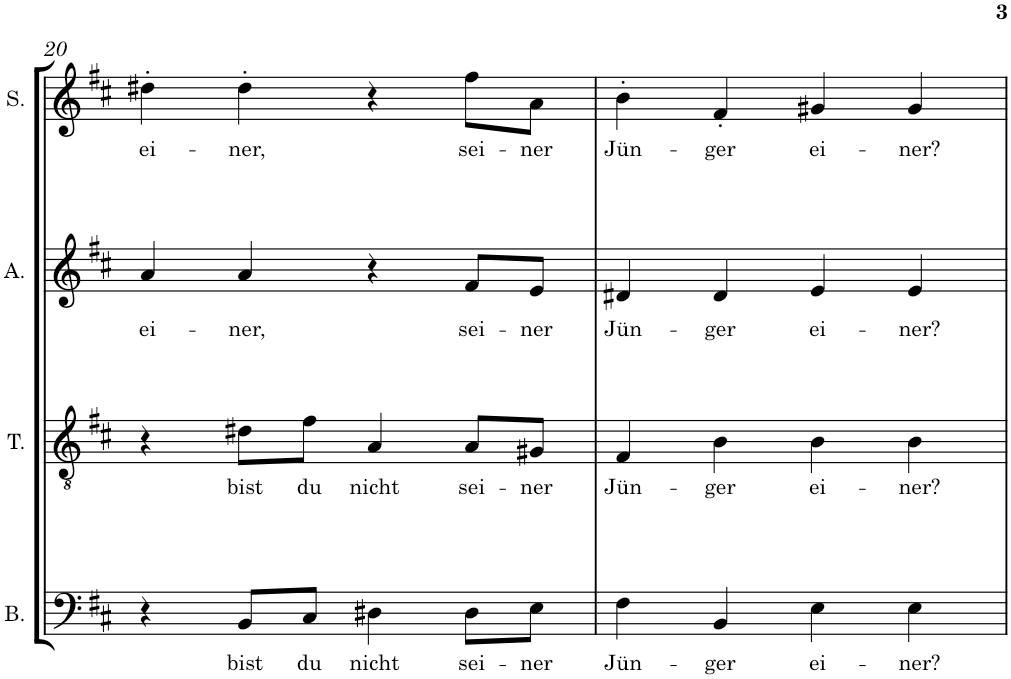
**kern	**text	**kern	**text	**kern	**text	**kern	**text
*part4	*part4	*part3	*part3	*part2	*part2	*part1	*part1
*staff4	*staff4	*staff3	*staff3	*staff2	*staff2	*staff1	*staff1
*I"Baß	*	*I"Tenor	*	*I"Alt	*	*I"Sopran	*
*I'B.	*	*I'T.	*	*I'A.	*	*I'S.	*
!!LO:PB:g=z
*clefF4	*	*clefGv2	*	*clefG2	*	*clefG2	*
*k[f#c#]	*	*k[f#c#]	*	*k[f#c#]	*	*k[f#c#]	*
*D:	*	*D:	*	*D:	*	*D:	*
*M4/4	*	*M4/4	*	*M4/4	*	*M4/4	*
=20	=20	=20	=20	=20	=20	=20	=20
!	!	!	!	!	!LO:LY:b	!	!LO:LY:b
4r	.	4r	.	4a/	ei-	4dd#X'\	ei-
!	!LO:LY:b	!	!LO:LY:b	!	!LO:LY:b	!	!LO:LY:b
8BB/L	bist	8d#X\L	bist	4a/	-ner,	4dd#'\	-ner,
!	!LO:LY:b	!	!LO:LY:b	!	!	!	!
8C#/J	du	8f#\J	du	.	.	.	.
!	!LO:LY:b	!	!LO:LY:b	!	!	!	!
4D#X\	nicht	4A/	nicht	4r	.	4r	.
!	!LO:LY:b	!	!LO:LY:b	!	!LO:LY:b	!	!LO:LY:b
8D#\L	sei-	8A/L	sei-	8f#/L	sei-	8ff#\L	sei-
!	!LO:LY:b	!	!LO:LY:b	!	!LO:LY:b	!	!LO:LY:b
8E\J	-ner	8G#X/J	-ner	8e/J	-ner	8a\J	-ner
=21	=21	=21	=21	=21	=21	=21	=21
!	!LO:LY:b	!	!LO:LY:b	!	!LO:LY:b	!	!LO:LY:b
4F#\	Jün-	4F#/	Jün-	4d#X/	Jün-	4b'\	Jün-
!	!LO:LY:b	!	!LO:LY:b	!	!LO:LY:b	!	!LO:LY:b
4BB/	-ger	4B\	-ger	4d#/	-ger	4f#'/	-ger
!	!LO:LY:b	!	!LO:LY:b	!	!LO:LY:b	!	!LO:LY:b
4E\	ei-	4B\	ei-	4e/	ei-	4g#X/	ei-
!	!LO:LY:b	!	!LO:LY:b	!	!LO:LY:b	!	!LO:LY:b
4E\	-ner?	4B\	-ner?	4e/	-ner?	4g#/	-ner?
=	=	=	=	=	=	=	=
*-	*-	*-	*-	*-	*-	*-	*-
